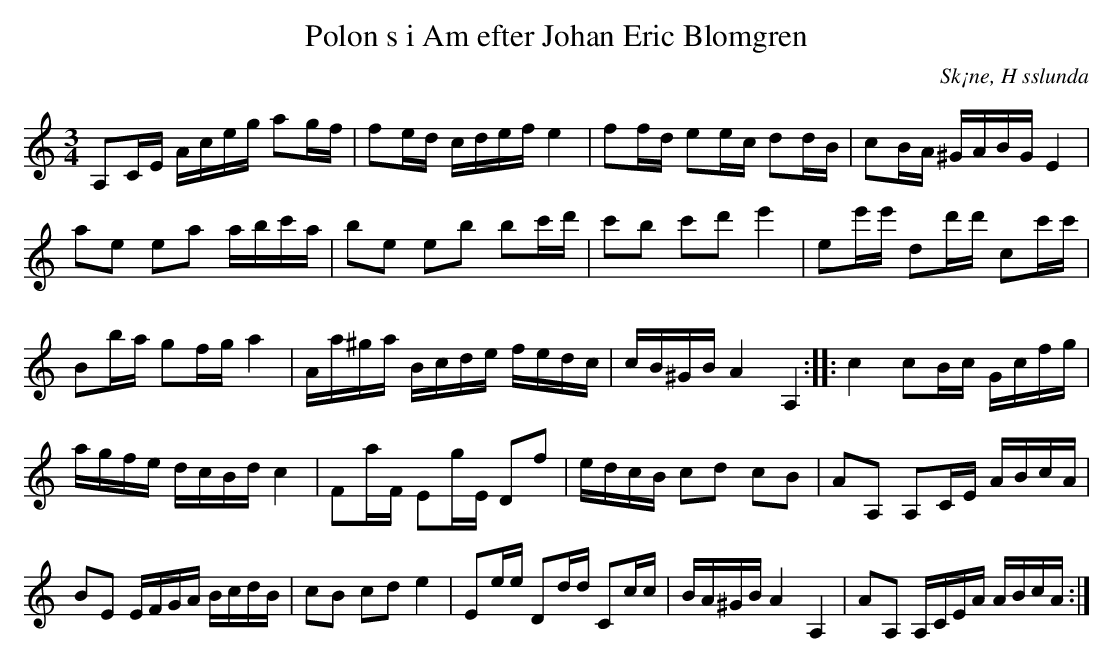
X:1
T:Polon s i Am efter Johan Eric Blomgren
O:Sk¡ne, H sslunda
M:3/4
L:1/16
K:Am
A,2CE Aceg a2gf | f2ed cdef e4 | f2fd e2ec d2dB | c2BA ^GABG E4 |
a2e2 e2a2 abc'a | b2e2 e2b2 b2c'd' | c'2b2 c'2d'2 e'4 | e2e'e' d2d'd' c2c'c' |
B2ba g2fg a4 | Aa^ga Bcde fedc | cB^GB A4 A,4 :: c4 c2Bc Gcfg |
agfe dcBd c4 | F2aF E2gE D2f2 | edcB c2d2 c2B2 | A2A,2 A,2CE ABcA |
B2E2 EFGA BcdB | c2B2 c2d2 e4 | E2ee D2dd C2cc | BA^GB A4 A,4 | A2A,2 A,CEA ABcA :|
